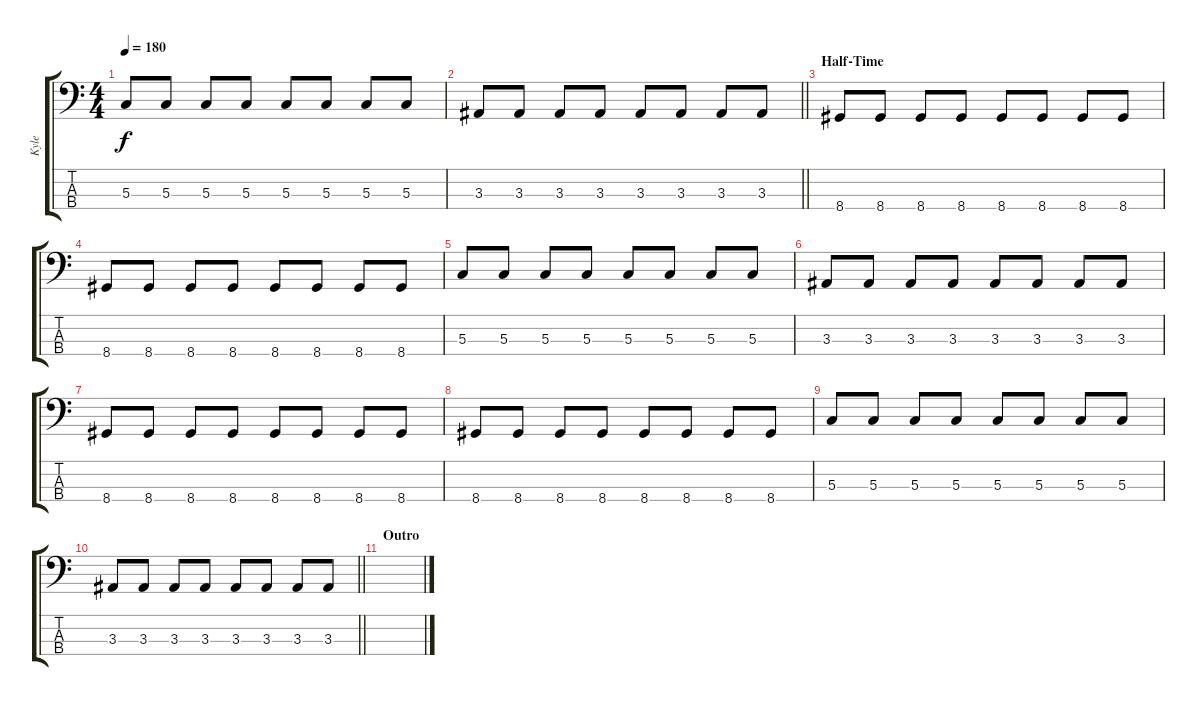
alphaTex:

\track ("Kyle" "Kyle") {instrument electricbasspick}
\staff {score tabs}
\tuning (F2 C2 G1 C1) {hide}
\ts (4 4)
\tempo 180
\clef f4
\ks c
5.3.8{dy f} 5.3.8 5.3.8 5.3.8 5.3.8 5.3.8 5.3.8 5.3.8 |
\barLineRight lightlight
3.3.8 3.3.8 3.3.8 3.3.8 3.3.8 3.3.8 3.3.8 3.3.8 |
\section ("" "Half-Time")
8.4.8 8.4.8 8.4.8 8.4.8 8.4.8 8.4.8 8.4.8 8.4.8 |
8.4.8 8.4.8 8.4.8 8.4.8 8.4.8 8.4.8 8.4.8 8.4.8 |
5.3.8 5.3.8 5.3.8 5.3.8 5.3.8 5.3.8 5.3.8 5.3.8 |
3.3.8 3.3.8 3.3.8 3.3.8 3.3.8 3.3.8 3.3.8 3.3.8 |
8.4.8 8.4.8 8.4.8 8.4.8 8.4.8 8.4.8 8.4.8 8.4.8 |
8.4.8 8.4.8 8.4.8 8.4.8 8.4.8 8.4.8 8.4.8 8.4.8 |
5.3.8 5.3.8 5.3.8 5.3.8 5.3.8 5.3.8 5.3.8 5.3.8 |
\barLineRight lightlight
3.3.8 3.3.8 3.3.8 3.3.8 3.3.8 3.3.8 3.3.8 3.3.8 |
\section ("" "Outro")
